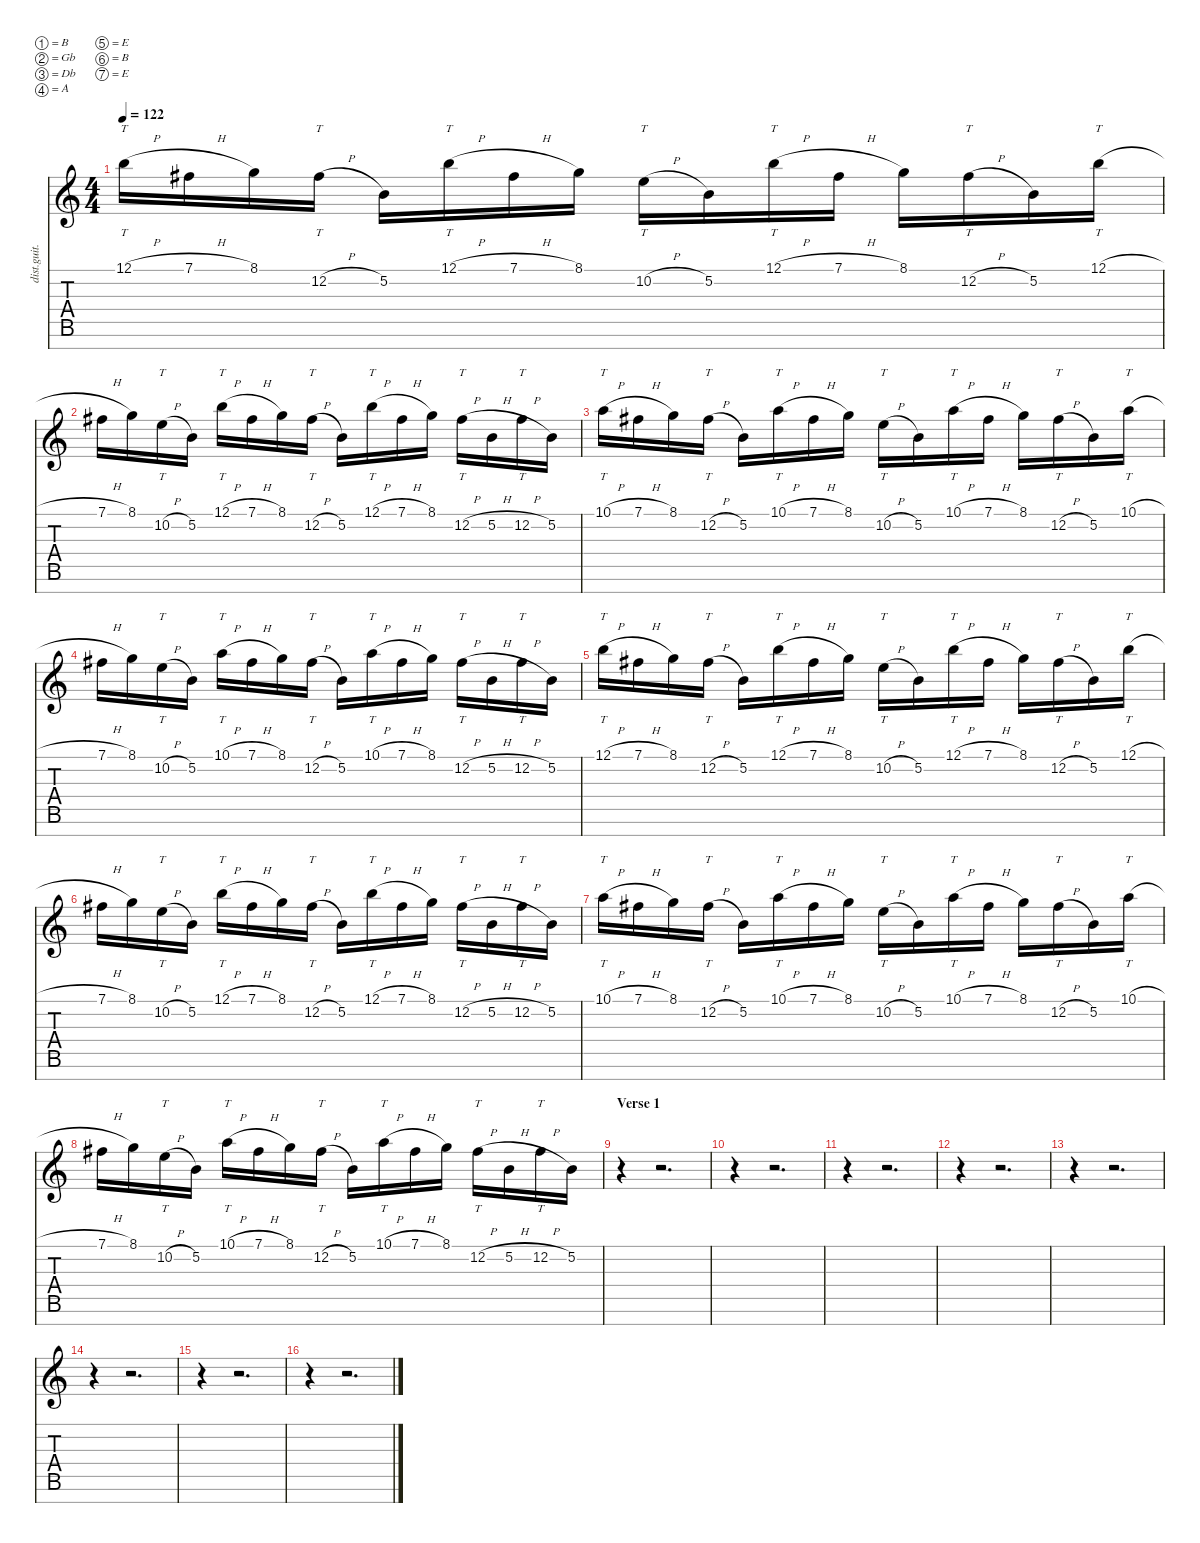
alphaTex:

\defaultSystemsLayout 4
\hideDynamics
\bracketExtendMode nobrackets
\track ("Lead" "dist.guit.") {instrument distortionguitar}
\staff {score tabs}
\tuning (B3 Gb3 Db3 A2 E2 B1 E1)
\ts (4 4)
\tempo 122
\clef g2
\ks c
12.1{h}.16{tt dy mf} 7.1{h acc #}.16 8.1.16 12.2{h acc #}.16{tt} 5.2.16 12.1{h}.16{tt} 7.1{h acc #}.16 8.1.16 10.2{h}.16{tt} 5.2.16 12.1{h}.16{tt} 7.1{h acc #}.16 8.1.16 12.2{h acc #}.16{tt} 5.2.16 12.1{h}.16{tt} |
7.1{h acc #}.16 8.1.16 10.2{h}.16{tt} 5.2.16 12.1{h}.16{tt} 7.1{h acc #}.16 8.1.16 12.2{h acc #}.16{tt} 5.2.16 12.1{h}.16{tt} 7.1{h acc #}.16 8.1.16 12.2{h acc #}.16{tt} 5.2{h}.16 12.2{h acc #}.16{tt} 5.2.16 |
10.1{h}.16{tt} 7.1{h acc #}.16 8.1.16 12.2{h acc #}.16{tt} 5.2.16 10.1{h}.16{tt} 7.1{h acc #}.16 8.1.16 10.2{h}.16{tt} 5.2.16 10.1{h}.16{tt} 7.1{h acc #}.16 8.1.16 12.2{h acc #}.16{tt} 5.2.16 10.1{h}.16{tt} |
7.1{h acc #}.16 8.1.16 10.2{h}.16{tt} 5.2.16 10.1{h}.16{tt} 7.1{h acc #}.16 8.1.16 12.2{h acc #}.16{tt} 5.2.16 10.1{h}.16{tt} 7.1{h acc #}.16 8.1.16 12.2{h acc #}.16{tt} 5.2{h}.16 12.2{h acc #}.16{tt} 5.2.16 |
12.1{h}.16{tt} 7.1{h acc #}.16 8.1.16 12.2{h acc #}.16{tt} 5.2.16 12.1{h}.16{tt} 7.1{h acc #}.16 8.1.16 10.2{h}.16{tt} 5.2.16 12.1{h}.16{tt} 7.1{h acc #}.16 8.1.16 12.2{h acc #}.16{tt} 5.2.16 12.1{h}.16{tt} |
7.1{h acc #}.16 8.1.16 10.2{h}.16{tt} 5.2.16 12.1{h}.16{tt} 7.1{h acc #}.16 8.1.16 12.2{h acc #}.16{tt} 5.2.16 12.1{h}.16{tt} 7.1{h acc #}.16 8.1.16 12.2{h acc #}.16{tt} 5.2{h}.16 12.2{h acc #}.16{tt} 5.2.16 |
10.1{h}.16{tt} 7.1{h acc #}.16 8.1.16 12.2{h acc #}.16{tt} 5.2.16 10.1{h}.16{tt} 7.1{h acc #}.16 8.1.16 10.2{h}.16{tt} 5.2.16 10.1{h}.16{tt} 7.1{h acc #}.16 8.1.16 12.2{h acc #}.16{tt} 5.2.16 10.1{h}.16{tt} |
7.1{h acc #}.16 8.1.16 10.2{h}.16{tt} 5.2.16 10.1{h}.16{tt} 7.1{h acc #}.16 8.1.16 12.2{h acc #}.16{tt} 5.2.16 10.1{h}.16{tt} 7.1{h acc #}.16 8.1.16 12.2{h acc #}.16{tt} 5.2{h}.16 12.2{h acc #}.16{tt} 5.2.16 |
\section ("" "Verse 1")
r.4 r.2{d} |
r.4 r.2{d} |
r.4 r.2{d} |
r.4 r.2{d} |
r.4 r.2{d} |
r.4 r.2{d} |
r.4 r.2{d} |
r.4 r.2{d}
